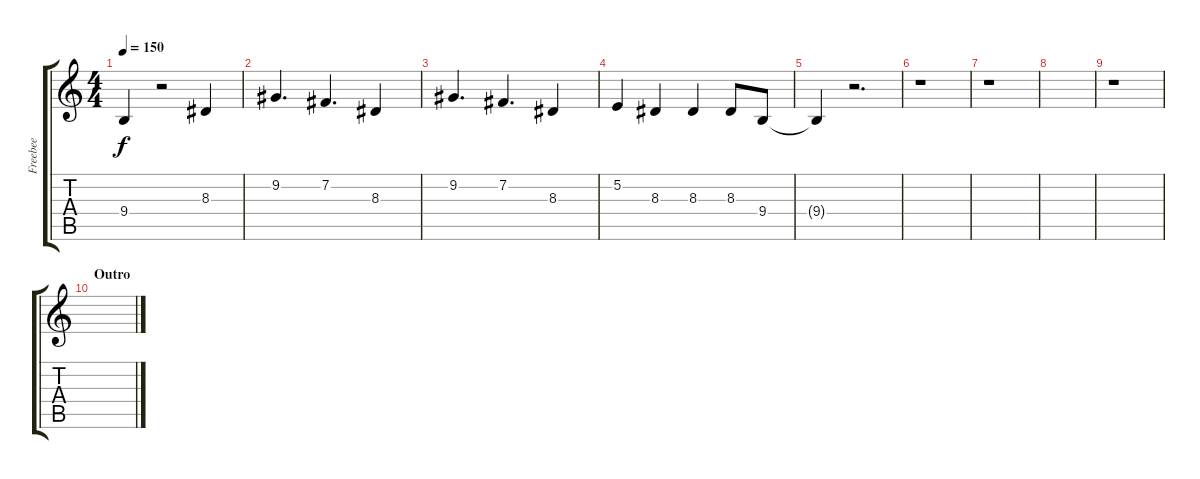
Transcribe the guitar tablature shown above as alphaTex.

\track ("Freebee" "Freebee") {instrument lead2sawtooth}
\staff {score tabs}
\tuning (E4 B3 G3 D3 A2 E2) {hide}
\ts (4 4)
\tempo 150
\clef g2
\ks c
9.4{t}.4{dy f} r.2 8.3.4 |
9.2.4{d} 7.2.4{d} 8.3.4 |
9.2.4{d} 7.2.4{d} 8.3.4 |
5.2.4 8.3.4 8.3.4 8.3.8 9.4.8 |
9.4{t}.4 r.2{d} |
r.1 |
r.1 |
|
r.1 |
\section ("" "Outro")
